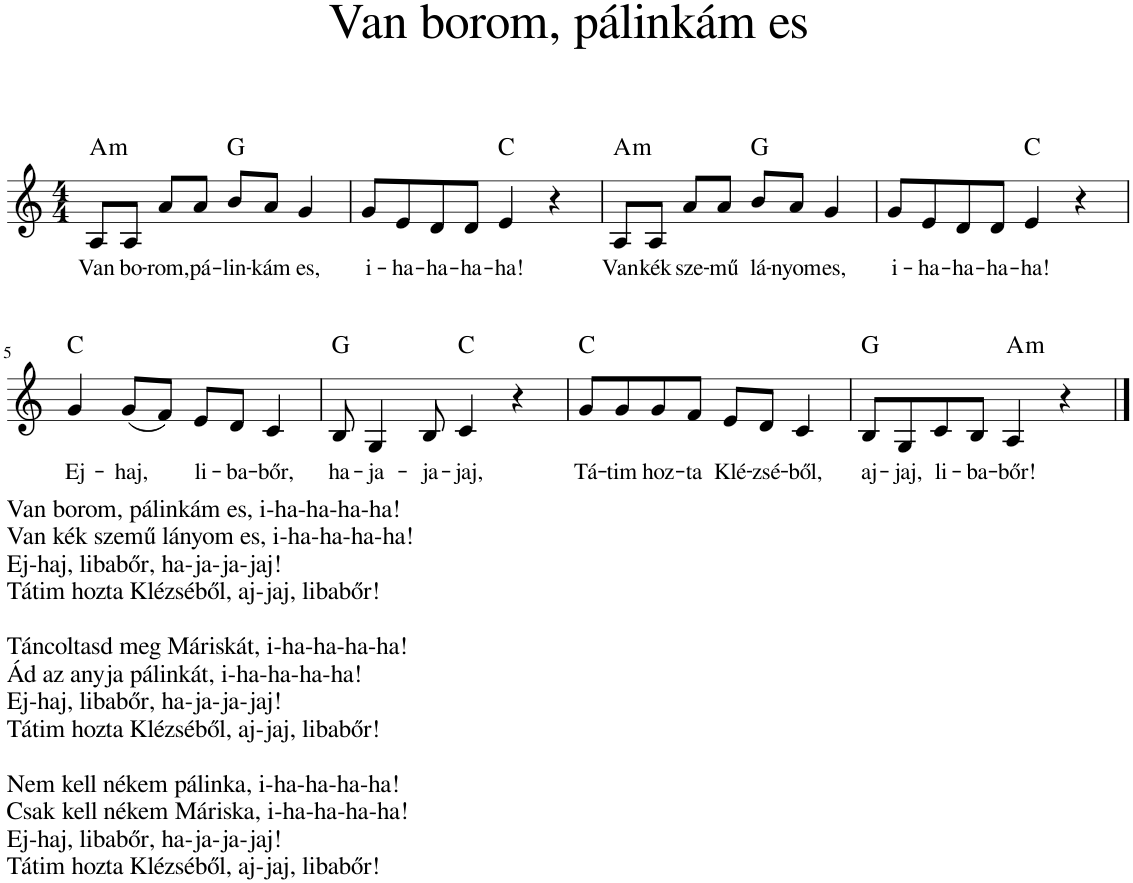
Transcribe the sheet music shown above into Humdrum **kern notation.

**kern	**text	**harte
*part1	*part1	*part1
*staff1	*staff1	*
*I"Piano	*	*
*I'Pno.	*	*
*clefG2	*	*
*k[]	*	*
*M4/4	*	*
=1	=1	=1
!	!LO:LY:b	!LO:H:kt=m
8A/L	Van	A:min
!	!LO:LY:b	!
8A/J	bo-	.
!	!LO:LY:b	!
8a/L	-rom,	.
!	!LO:LY:b	!
8a/J	pá-	.
!	!LO:LY:b	!
8b/L	-lin-	G:maj
!	!LO:LY:b	!
8a/J	-kám	.
!	!LO:LY:b	!
4g/	es,	.
=2	=2	=2
!	!LO:LY:b	!
8g/L	i-	.
!	!LO:LY:b	!
8e/	-ha-	.
!	!LO:LY:b	!
8d/	-ha-	.
!	!LO:LY:b	!
8d/J	-ha-	.
!	!LO:LY:b	!
4e/	-ha!	C:maj
4r	.	.
=3	=3	=3
!	!LO:LY:b	!LO:H:kt=m
8A/L	Van	A:min
!	!LO:LY:b	!
8A/J	kék	.
!	!LO:LY:b	!
8a/L	sze-	.
!	!LO:LY:b	!
8a/J	-mű	.
!	!LO:LY:b	!
8b/L	lá-	G:maj
!	!LO:LY:b	!
8a/J	-nyom	.
!	!LO:LY:b	!
4g/	es,	.
=4	=4	=4
!	!LO:LY:b	!
8g/L	i-	.
!	!LO:LY:b	!
8e/	-ha-	.
!	!LO:LY:b	!
8d/	-ha-	.
!	!LO:LY:b	!
8d/J	-ha-	.
!	!LO:LY:b	!
4e/	-ha!	C:maj
4r	.	.
!!LO:LB:g=z
=5	=5	=5
!LO:TX:b:t=Van borom, pálinkám es, i-ha-ha-ha-ha!	!	!
!LO:TX:b:t=Van kék szemű lányom es, i-ha-ha-ha-ha!	!	!
!LO:TX:b:t=Ej-haj, libabőr, ha-ja-ja-jaj!	!	!
!LO:TX:b:t=Tátim hozta Klézséből, aj-jaj, libabőr!	!	!
!LO:TX:b:t=Táncoltasd meg Máriskát, i-ha-ha-ha-ha!	!	!
!LO:TX:b:t=Ád az anyja pálinkát, i-ha-ha-ha-ha!	!	!
!LO:TX:b:t=Ej-haj, libabőr, ha-ja-ja-jaj!	!	!
!LO:TX:b:t=Tátim hozta Klézséből, aj-jaj, libabőr!	!	!
!LO:TX:b:t=Nem kell nékem pálinka, i-ha-ha-ha-ha!	!	!
!LO:TX:b:t=Csak kell nékem Máriska, i-ha-ha-ha-ha!	!	!
!LO:TX:b:t=Ej-haj, libabőr, ha-ja-ja-jaj!	!	!
!LO:TX:b:t=Tátim hozta Klézséből, aj-jaj, libabőr!	!	!
!	!LO:LY:b	!
4g/	Ej-	C:maj
!	!LO:LY:b	!
(8g/L	-haj,	.
8f/J)	.	.
!	!LO:LY:b	!
8e/L	li-	.
!	!LO:LY:b	!
8d/J	-ba-	.
!	!LO:LY:b	!
4c/	-bőr,	.
=6	=6	=6
!	!LO:LY:b	!
8B/	ha-	G:maj
!	!LO:LY:b	!
4G/	-ja-	.
!	!LO:LY:b	!
8B/	-ja-	.
!	!LO:LY:b	!
4c/	-jaj,	C:maj
4r	.	.
=7	=7	=7
!	!LO:LY:b	!
8g/L	Tá-	C:maj
!	!LO:LY:b	!
8g/	-tim	.
!	!LO:LY:b	!
8g/	hoz-	.
!	!LO:LY:b	!
8f/J	-ta	.
!	!LO:LY:b	!
8e/L	Klé-	.
!	!LO:LY:b	!
8d/J	-zsé-	.
!	!LO:LY:b	!
4c/	-ből,	.
=8	=8	=8
!	!LO:LY:b	!
8B/L	aj-	G:maj
!	!LO:LY:b	!
8G/	-jaj,	.
!	!LO:LY:b	!
8c/	li-	.
!	!LO:LY:b	!
8B/J	-ba-	.
!	!LO:LY:b	!LO:H:kt=m
4A/	-bőr!	A:min
4r	.	.
==	==	==
*-	*-	*-
